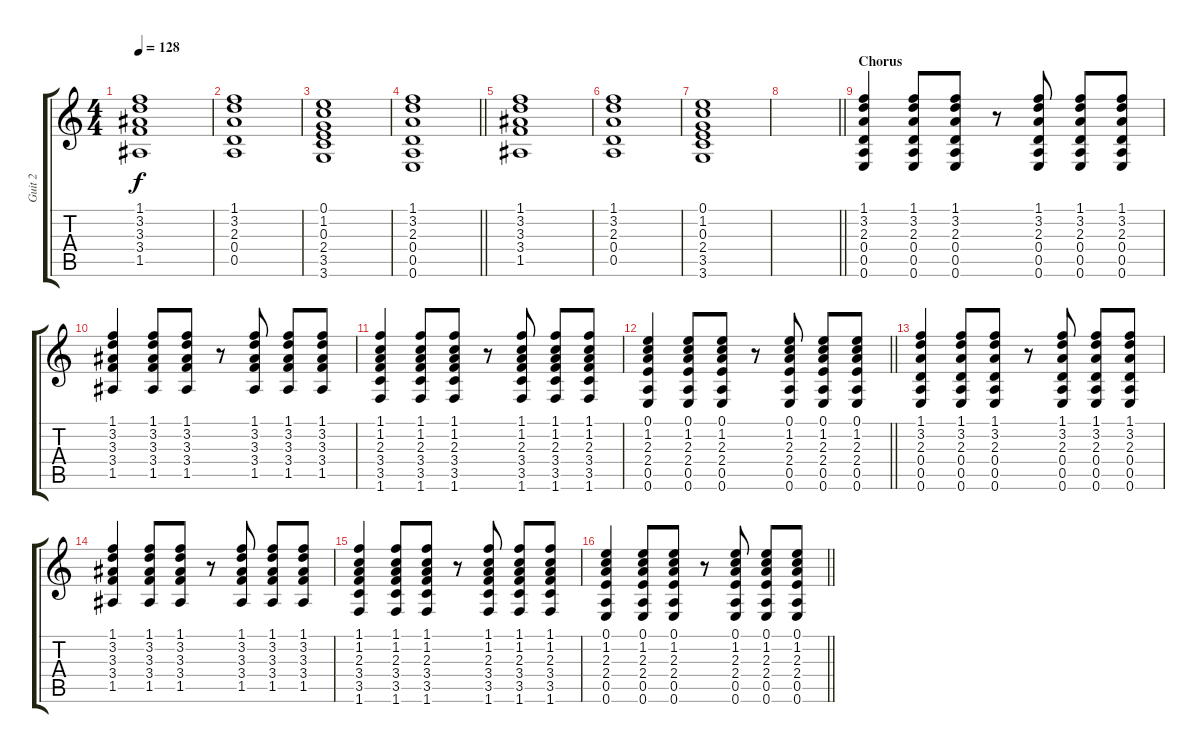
\track ("Guit 2" "Guit 2") {instrument acousticguitarsteel}
\staff {score tabs}
\tuning (E4 B3 G3 D3 A2 E2) {hide}
\ts (4 4)
\tempo 128
\clef g2
\ks c
(1.1 3.2 3.3 3.4 1.5).1{dy f} |
(1.1 3.2 2.3 0.4 0.5).1 |
(0.1 1.2 0.3 2.4 3.5 3.6).1 |
\barLineRight lightlight
(1.1 3.2 2.3 0.4 0.5 0.6).1 |
(1.1 3.2 3.3 3.4 1.5).1 |
(1.1 3.2 2.3 0.4 0.5).1 |
(0.1 1.2 0.3 2.4 3.5 3.6).1 |
\barLineRight lightlight
|
\section ("" "Chorus")
(1.1 3.2 2.3 0.4 0.5 0.6).4 (1.1 3.2 2.3 0.4 0.5 0.6).8 (1.1 3.2 2.3 0.4 0.5 0.6).8 r.8 (1.1 3.2 2.3 0.4 0.5 0.6).8 (1.1 3.2 2.3 0.4 0.5 0.6).8 (1.1 3.2 2.3 0.4 0.5 0.6).8 |
(1.1 3.2 3.3 3.4 1.5).4 (1.1 3.2 3.3 3.4 1.5).8 (1.1 3.2 3.3 3.4 1.5).8 r.8 (1.1 3.2 3.3 3.4 1.5).8 (1.1 3.2 3.3 3.4 1.5).8 (1.1 3.2 3.3 3.4 1.5).8 |
(1.1 1.2 2.3 3.4 3.5 1.6).4 (1.1 1.2 2.3 3.4 3.5 1.6).8 (1.1 1.2 2.3 3.4 3.5 1.6).8 r.8 (1.1 1.2 2.3 3.4 3.5 1.6).8 (1.1 1.2 2.3 3.4 3.5 1.6).8 (1.1 1.2 2.3 3.4 3.5 1.6).8 |
\barLineRight lightlight
(0.1 1.2 2.3 2.4 0.5 0.6).4 (0.1 1.2 2.3 2.4 0.5 0.6).8 (0.1 1.2 2.3 2.4 0.5 0.6).8 r.8 (0.1 1.2 2.3 2.4 0.5 0.6).8 (0.1 1.2 2.3 2.4 0.5 0.6).8 (0.1 1.2 2.3 2.4 0.5 0.6).8 |
(1.1 3.2 2.3 0.4 0.5 0.6).4 (1.1 3.2 2.3 0.4 0.5 0.6).8 (1.1 3.2 2.3 0.4 0.5 0.6).8 r.8 (1.1 3.2 2.3 0.4 0.5 0.6).8 (1.1 3.2 2.3 0.4 0.5 0.6).8 (1.1 3.2 2.3 0.4 0.5 0.6).8 |
(1.1 3.2 3.3 3.4 1.5).4 (1.1 3.2 3.3 3.4 1.5).8 (1.1 3.2 3.3 3.4 1.5).8 r.8 (1.1 3.2 3.3 3.4 1.5).8 (1.1 3.2 3.3 3.4 1.5).8 (1.1 3.2 3.3 3.4 1.5).8 |
(1.1 1.2 2.3 3.4 3.5 1.6).4 (1.1 1.2 2.3 3.4 3.5 1.6).8 (1.1 1.2 2.3 3.4 3.5 1.6).8 r.8 (1.1 1.2 2.3 3.4 3.5 1.6).8 (1.1 1.2 2.3 3.4 3.5 1.6).8 (1.1 1.2 2.3 3.4 3.5 1.6).8 |
\barLineRight lightlight
(0.1 1.2 2.3 2.4 0.5 0.6).4 (0.1 1.2 2.3 2.4 0.5 0.6).8 (0.1 1.2 2.3 2.4 0.5 0.6).8 r.8 (0.1 1.2 2.3 2.4 0.5 0.6).8 (0.1 1.2 2.3 2.4 0.5 0.6).8 (0.1 1.2 2.3 2.4 0.5 0.6).8
